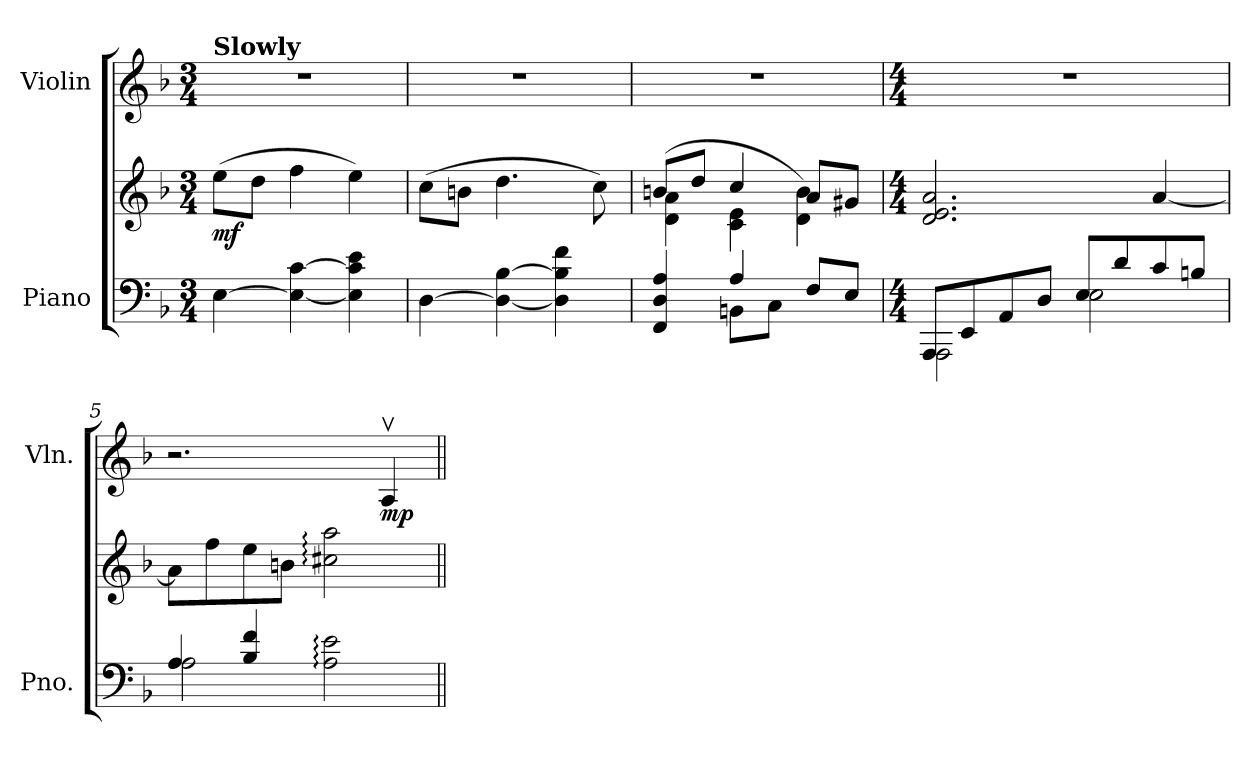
**kern	**kern	**dynam	**kern	**dynam
*part2	*part2	*part2	*part1	*part1
*staff3	*staff2	*staff2/3	*staff1	*staff1
*I"Piano	*	*	*I"Violin	*
*I'Pno.	*	*	*I'Vln.	*
*clefF4	*clefG2	*	*clefG2	*
*k[b-]	*k[b-]	*	*k[b-]	*
*M3/4	*M3/4	*	*M3/4	*
=1	=1	=1	=1	=1
!	!	!	!LO:TX:a:B:t=Slowly	!
!	!	!LO:DY:b	!	!
[4E\	(8ee\L	mf	2.r	.
.	8dd\J	.	.	.
4E\_ [4c\	4ff\	.	.	.
4E\] 4c\] 4e\	4ee\)	.	.	.
=2	=2	=2	=2	=2
[4D\	(8cc\L	.	2.r	.
.	8bn\J	.	.	.
4D\_ [4B-\	4.dd\	.	.	.
4D\] 4B-\] 4f\	.	.	.	.
.	8cc\)	.	.	.
=3	=3	=3	=3	=3
*^	*^	*	*	*
4FF/ 4D/ 4A/	4ryy	(8bn/L	4d\ 4a\	.	2.r	.
.	.	8dd/J	.	.	.	.
4A/	8BBn\L	4cc/	4c\ 4e\	.	.	.
.	8C\J	.	.	.	.	.
8F/L	4ryy	8a/L	4d\ 4b\)	.	.	.
8E/J	.	8g#X/J	.	.	.	.
*	*	*v	*v	*	*	*
=4	=4	=4	=4	=4	=4
*M4/4	*	*M4/4	*	*M4/4	*
8AAA/L	2AAA\	2.d/ 2.e/ 2.a/	.	1r	.
8EE/	.	.	.	.	.
8AA/	.	.	.	.	.
8D/J	.	.	.	.	.
8E/L	2E\	.	.	.	.
8d/	.	.	.	.	.
8c/	.	[4a/	.	.	.
8Bn/J	.	.	.	.	.
!!LO:LB:g=z
=5	=5	=5	=5	=5	=5
4A/	2A\	8a\L]	.	2.r	.
.	.	8ff\	.	.	.
4B-/ 4f/	.	8ee\	.	.	.
.	.	8bn\J	.	.	.
2A\: 2e\:	2ryy	2cc#X\: 2aa\:	.	.	.
!	!	!	!	!	!LO:DY:b
.	.	.	.	4Av/	mp
*v	*v	*	*	*	*
=||	=||	=||	=||	=||
*-	*-	*-	*-	*-
